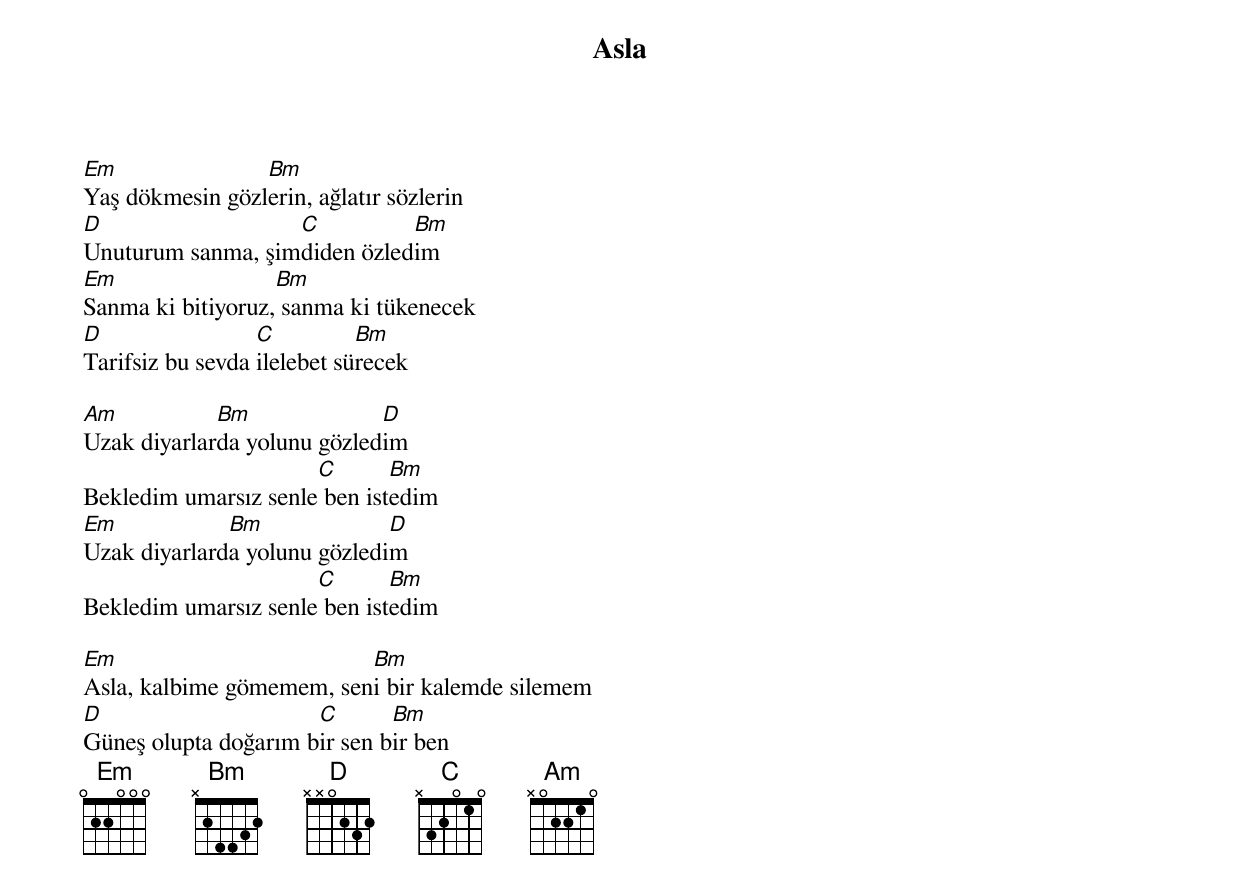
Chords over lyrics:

{title: Asla}
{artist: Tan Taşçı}

Em               Bm
Yaş dökmesin gözlerin, ağlatır sözlerin
D                  C          Bm
Unuturum sanma, şimdiden özledim
Em                 Bm
Sanma ki bitiyoruz, sanma ki tükenecek
D                 C          Bm
Tarifsiz bu sevda ilelebet sürecek

Am           Bm              D
Uzak diyarlarda yolunu gözledim
                      C       Bm
Bekledim umarsız senle ben istedim
Em            Bm              D
Uzak diyarlarda yolunu gözledim
                      C       Bm
Bekledim umarsız senle ben istedim

Em                        Bm
Asla, kalbime gömemem, seni bir kalemde silemem
D                     C       Bm
Güneş olupta doğarım bir sen bir ben
